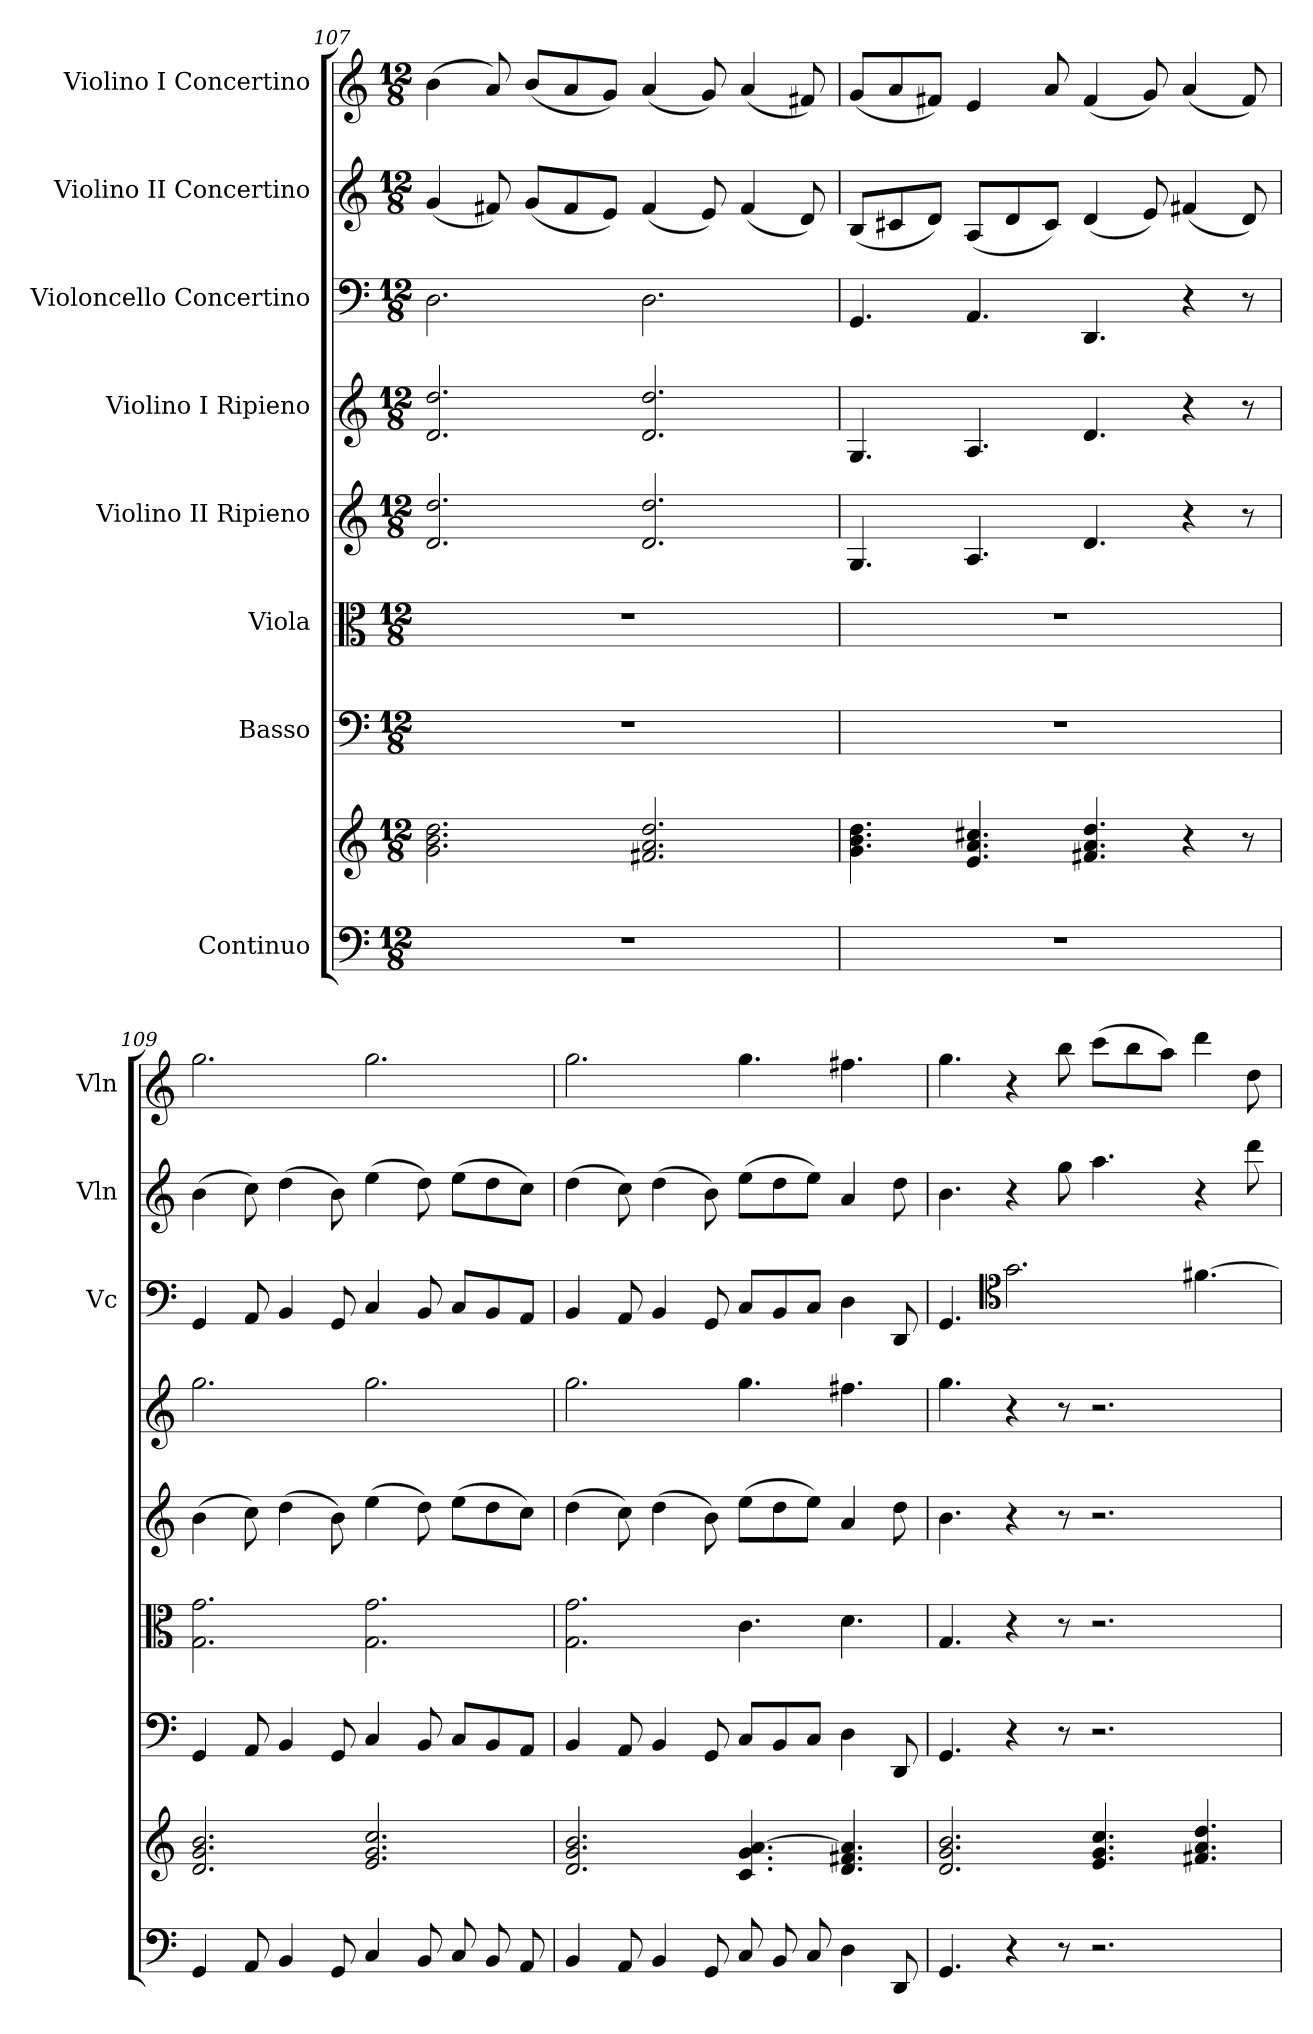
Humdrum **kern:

**kern	**kern	**kern	**kern	**kern	**kern	**kern	**kern	**kern
*part8	*part8	*part7	*part6	*part5	*part4	*part3	*part2	*part1
*staff9	*staff8	*staff7	*staff6	*staff5	*staff4	*staff3	*staff2	*staff1
*I"Continuo	*	*I"Basso	*I"Viola	*I"Violino II Ripieno	*I"Violino I Ripieno	*I"Violoncello Concertino	*I"Violino II Concertino	*I"Violino I Concertino
*	*	*	*	*	*	*I'Vc	*I'Vln	*I'Vln
!!LO:PB:g=z
*clefF4	*clefG2	*clefF4	*clefC3	*clefG2	*clefG2	*clefF4	*clefG2	*clefG2
*k[]	*k[]	*k[]	*k[]	*k[]	*k[]	*k[]	*k[]	*k[]
*M12/8	*M12/8	*M12/8	*M12/8	*M12/8	*M12/8	*M12/8	*M12/8	*M12/8
=107	=107	=107	=107	=107	=107	=107	=107	=107
1.r	2.g\ 2.b\ 2.dd\	1.r	1.r	2.d/ 2.dd/	2.d/ 2.dd/	2.D\	(<4g/	(>4b\
.	.	.	.	.	.	.	8f#X/)	8a/)
.	.	.	.	.	.	.	(<8g/L	(<8b/L
.	.	.	.	.	.	.	8f#/	8a/
.	.	.	.	.	.	.	8e/J)	8g/J)
.	2.f#X/ 2.a/ 2.dd/	.	.	2.d/ 2.dd/	2.d/ 2.dd/	2.D\	(<4f#/	(<4a/
.	.	.	.	.	.	.	8e/)	8g/)
.	.	.	.	.	.	.	(<4f#/	(<4a/
.	.	.	.	.	.	.	8d/)	8f#X/)
=108	=108	=108	=108	=108	=108	=108	=108	=108
1.r	4.g\ 4.b\ 4.dd\	1.r	1.r	4.G/	4.G/	4.GG/	(<8B/L	(<8g/L
.	.	.	.	.	.	.	8c#X/	8a/
.	.	.	.	.	.	.	8d/J)	8f#X/J)
.	4.e/ 4.a/ 4.cc#X/	.	.	4.A/	4.A/	4.AA/	(<8A/L	4e/
.	.	.	.	.	.	.	8d/	.
.	.	.	.	.	.	.	8c#/J)	8a/
.	4.f#X/ 4.a/ 4.dd/	.	.	4.d/	4.d/	4.DD/	(<4d/	(<4f#/
.	.	.	.	.	.	.	8e/)	8g/)
.	4r	.	.	4r	4r	4r	(<4f#X/	(<4a/
.	8r	.	.	8r	8r	8r	8d/)	8f#/)
=109	=109	=109	=109	=109	=109	=109	=109	=109
4GG/	2.d/ 2.g/ 2.b/	4GG/	2.G\ 2.g\	(>4b\	2.gg\	4GG/	(>4b\	2.gg\
8AA/	.	8AA/	.	8cc\)	.	8AA/	8cc\)	.
4BB/	.	4BB/	.	(>4dd\	.	4BB/	(>4dd\	.
8GG/	.	8GG/	.	8b\)	.	8GG/	8b\)	.
4C/	2.e/ 2.g/ 2.cc/	4C/	2.G\ 2.g\	(>4ee\	2.gg\	4C/	(>4ee\	2.gg\
8BB/	.	8BB/	.	8dd\)	.	8BB/	8dd\)	.
8C/	.	8C/L	.	(>8ee\L	.	8C/L	(>8ee\L	.
8BB/	.	8BB/	.	8dd\	.	8BB/	8dd\	.
8AA/	.	8AA/J	.	8cc\J)	.	8AA/J	8cc\J)	.
=110	=110	=110	=110	=110	=110	=110	=110	=110
4BB/	2.d/ 2.g/ 2.b/	4BB/	2.G\ 2.g\	(>4dd\	2.gg\	4BB/	(>4dd\	2.gg\
8AA/	.	8AA/	.	8cc\)	.	8AA/	8cc\)	.
4BB/	.	4BB/	.	(>4dd\	.	4BB/	(>4dd\	.
8GG/	.	8GG/	.	8b\)	.	8GG/	8b\)	.
8C/	4.c/ 4.g/ [4.a/	8C/L	4.c\	(>8ee\L	4.gg\	8C/L	(>8ee\L	4.gg\
8BB/	.	8BB/	.	8dd\	.	8BB/	8dd\	.
8C/	.	8C/J	.	8ee\J)	.	8C/J	8ee\J)	.
4D\	4.d/ 4.f#X/ 4.a/]	4D\	4.d\	4a/	4.ff#X\	4D\	4a/	4.ff#X\
8DD/	.	8DD/	.	8dd\	.	8DD/	8dd\	.
!!LO:LB:g=z
=111	=111	=111	=111	=111	=111	=111	=111	=111
4.GG/	2.d/ 2.g/ 2.b/	4.GG/	4.G/	4.b\	4.gg\	4.GG/	4.b\	4.gg\
*	*	*	*	*	*	*clefC4	*	*
4r	.	4r	4r	4r	4r	2.g\	4r	4r
8r	.	8r	8r	8r	8r	.	8gg\	8bb\
2.r	4.e/ 4.g/ 4.cc/	2.r	2.r	2.r	2.r	.	4.aa\	(>8ccc\L
.	.	.	.	.	.	.	.	8bb\
.	.	.	.	.	.	.	.	8aa\J)
.	4.f#X/ 4.a/ 4.dd/	.	.	.	.	[4.f#X\	4r	4ddd\
.	.	.	.	.	.	.	8ddd\	8dd\
=	=	=	=	=	=	=	=	=
*-	*-	*-	*-	*-	*-	*-	*-	*-
